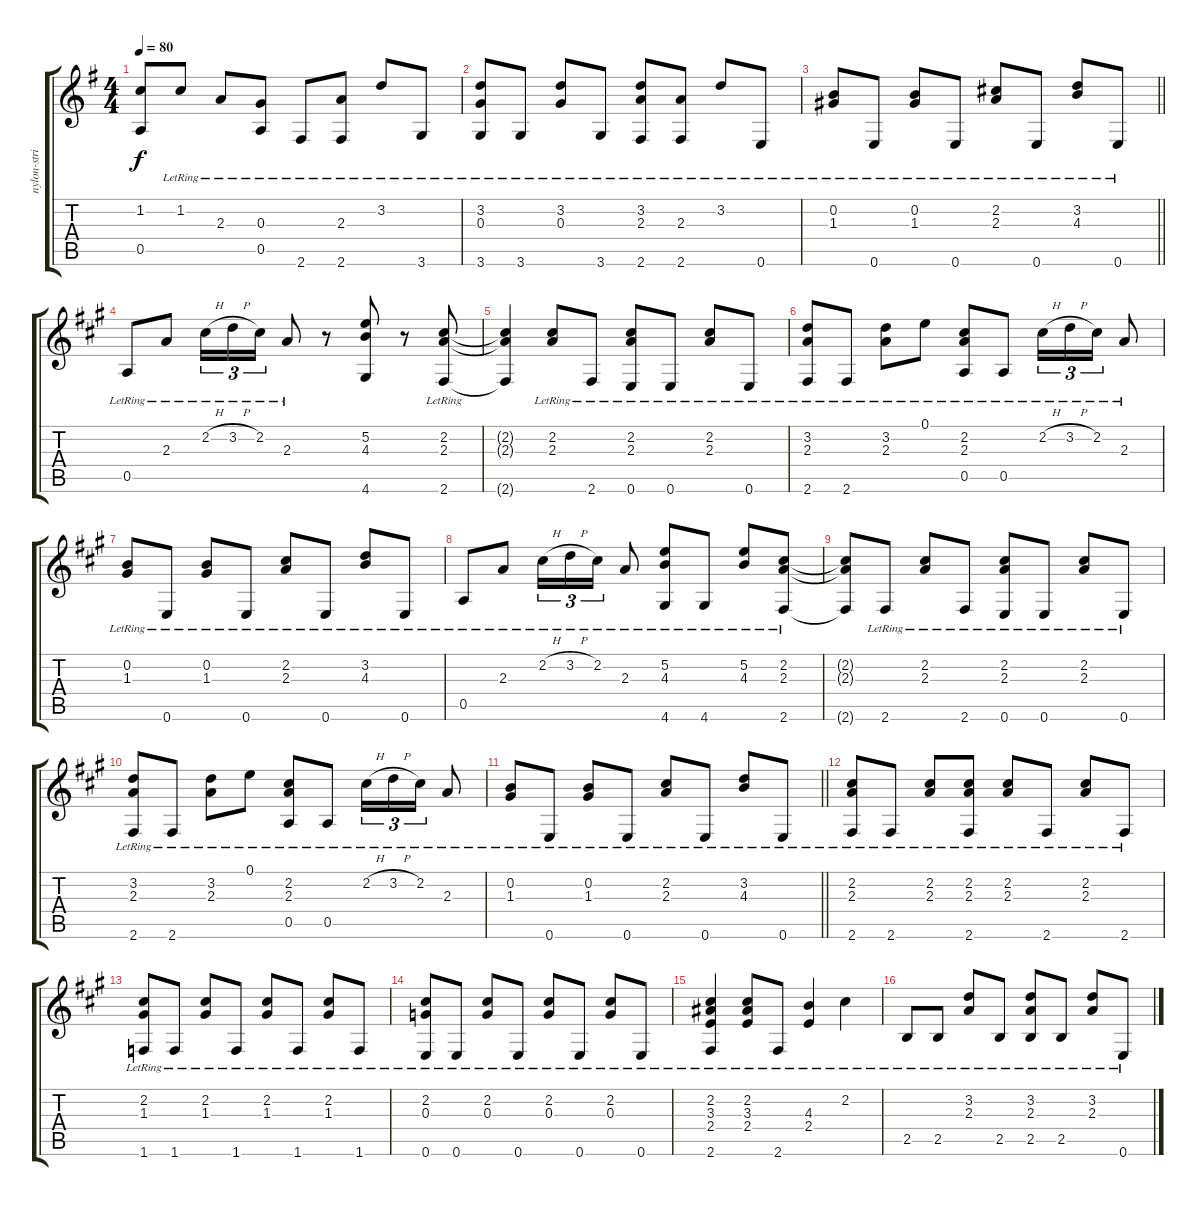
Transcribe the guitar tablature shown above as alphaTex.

\track ("nylon-string acous." "nylon-stri") {instrument acousticguitarnylon}
\staff {score tabs}
\tuning (E4 B3 G3 D3 A2 E2) {hide}
\ts (4 4)
\tempo 80
\clef g2
\ks g
(1.2{t} 0.5{t}).8{dy f} 1.2{lr}.8 2.3{lr}.8 (0.3{lr} 0.5{lr}).8 2.6{lr}.8 (2.3{lr} 2.6{lr}).8 3.2{lr}.8 3.6{lr}.8 |
(3.2{lr} 0.3{lr} 3.6{lr}).8 3.6{lr}.8 (3.2{lr} 0.3{lr}).8 3.6{lr}.8 (3.2{lr} 2.3{lr} 2.6{lr}).8 (2.3{lr} 2.6{lr}).8 3.2{lr}.8 0.6{lr}.8 |
\barLineRight lightlight
(0.2{lr} 1.3{lr}).8 0.6{lr}.8 (0.2{lr} 1.3{lr}).8 0.6{lr}.8 (2.2{lr} 2.3{lr}).8 0.6{lr}.8 (3.2{lr} 4.3{lr}).8 0.6{lr}.8 |
\ks a
0.5{lr}.8 2.3{lr}.8 2.2{h lr}.16{tu (3 2)} 3.2{h lr}.16{tu (3 2)} 2.2{lr}.16{tu (3 2)} 2.3{lr}.8 r.8 (5.2 4.3 4.6).8 r.8 (2.2{lr} 2.3{lr} 2.6{lr}).8 |
(2.2{t} 2.3{t} 2.6{t}).4 (2.2{lr} 2.3{lr}).8 2.6{lr}.8 (2.2{lr} 2.3{lr} 0.6{lr}).8 0.6{lr}.8 (2.2{lr} 2.3{lr}).8 0.6{lr}.8 |
(3.2{lr} 2.3{lr} 2.6{lr}).8 2.6{lr}.8 (3.2{lr} 2.3{lr}).8 0.1{lr}.8 (2.2{lr} 2.3{lr} 0.5{lr}).8 0.5{lr}.8 2.2{h lr}.16{tu (3 2)} 3.2{h lr}.16{tu (3 2)} 2.2{lr}.16{tu (3 2)} 2.3{lr}.8 |
(0.2{lr} 1.3{lr}).8 0.6{lr}.8 (0.2{lr} 1.3{lr}).8 0.6{lr}.8 (2.2{lr} 2.3{lr}).8 0.6{lr}.8 (3.2{lr} 4.3{lr}).8 0.6{lr}.8 |
0.5{lr}.8 2.3{lr}.8 2.2{h lr}.16{tu (3 2)} 3.2{h lr}.16{tu (3 2)} 2.2{lr}.16{tu (3 2)} 2.3{lr}.8 (5.2{lr} 4.3{lr} 4.6{lr}).8 4.6{lr}.8 (5.2{lr} 4.3{lr}).8 (2.2{lr} 2.3{lr} 2.6{lr}).8 |
(2.2{t} 2.3{t} 2.6{t}).8 2.6{lr}.8 (2.2{lr} 2.3{lr}).8 2.6{lr}.8 (2.2{lr} 2.3{lr} 0.6{lr}).8 0.6{lr}.8 (2.2{lr} 2.3{lr}).8 0.6{lr}.8 |
(3.2{lr} 2.3{lr} 2.6{lr}).8 2.6{lr}.8 (3.2{lr} 2.3{lr}).8 0.1{lr}.8 (2.2{lr} 2.3{lr} 0.5{lr}).8 0.5{lr}.8 2.2{h lr}.16{tu (3 2)} 3.2{h lr}.16{tu (3 2)} 2.2{lr}.16{tu (3 2)} 2.3{lr}.8 |
\barLineRight lightlight
(0.2{lr} 1.3{lr}).8 0.6{lr}.8 (0.2{lr} 1.3{lr}).8 0.6{lr}.8 (2.2{lr} 2.3{lr}).8 0.6{lr}.8 (3.2{lr} 4.3{lr}).8 0.6{lr}.8 |
(2.2{lr} 2.3{lr} 2.6{lr}).8 2.6{lr}.8 (2.2{lr} 2.3{lr}).8 (2.2{lr} 2.3{lr} 2.6{lr}).8 (2.2{lr} 2.3{lr}).8 2.6{lr}.8 (2.2{lr} 2.3{lr}).8 2.6{lr}.8 |
(2.2{lr} 1.3{lr} 1.6{lr}).8 1.6{lr}.8 (2.2{lr} 1.3{lr}).8 1.6{lr}.8 (2.2{lr} 1.3{lr}).8 1.6{lr}.8 (2.2{lr} 1.3{lr}).8 1.6{lr}.8 |
(2.2{lr} 0.3{lr} 0.6{lr}).8 0.6{lr}.8 (2.2{lr} 0.3{lr}).8 0.6{lr}.8 (2.2{lr} 0.3{lr}).8 0.6{lr}.8 (2.2{lr} 0.3{lr}).8 0.6{lr}.8 |
(2.2{lr} 3.3{lr} 2.4{lr} 2.6{lr}).4 (2.2{lr} 3.3{lr} 2.4{lr}).8 2.6{lr}.8 (4.3{lr} 2.4{lr}).4 2.2{lr}.4 |
2.5{lr}.8 2.5{lr}.8 (3.2{lr} 2.3{lr}).8 2.5{lr}.8 (3.2{lr} 2.3{lr} 2.5{lr}).8 2.5{lr}.8 (3.2{lr} 2.3{lr}).8 0.6{lr}.8
